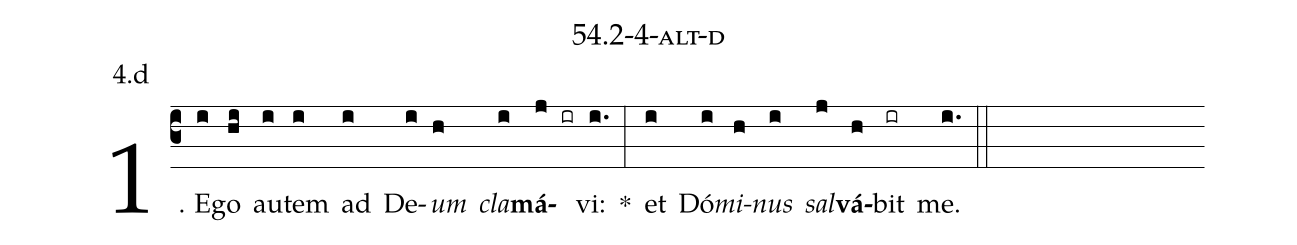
name: 54.2-4-alt-d;
annotation: 4.d;
%%
(c3)1. E(i)go(hi) au(i)tem(i) ad(i) De(i)<i>um</i>(h) <i>cla</i>(i)<b>má</b>(j ir)vi:(i.) *(:) et(i) Dó(i)<i>mi</i>(h)<i>nus</i>(i) <i>sal</i>(j)<b>vá</b>(h)bit(ir) me.(i.) (::)


%E(i) u(h) o(i) u(j) a(h) e.(i.) (::)
